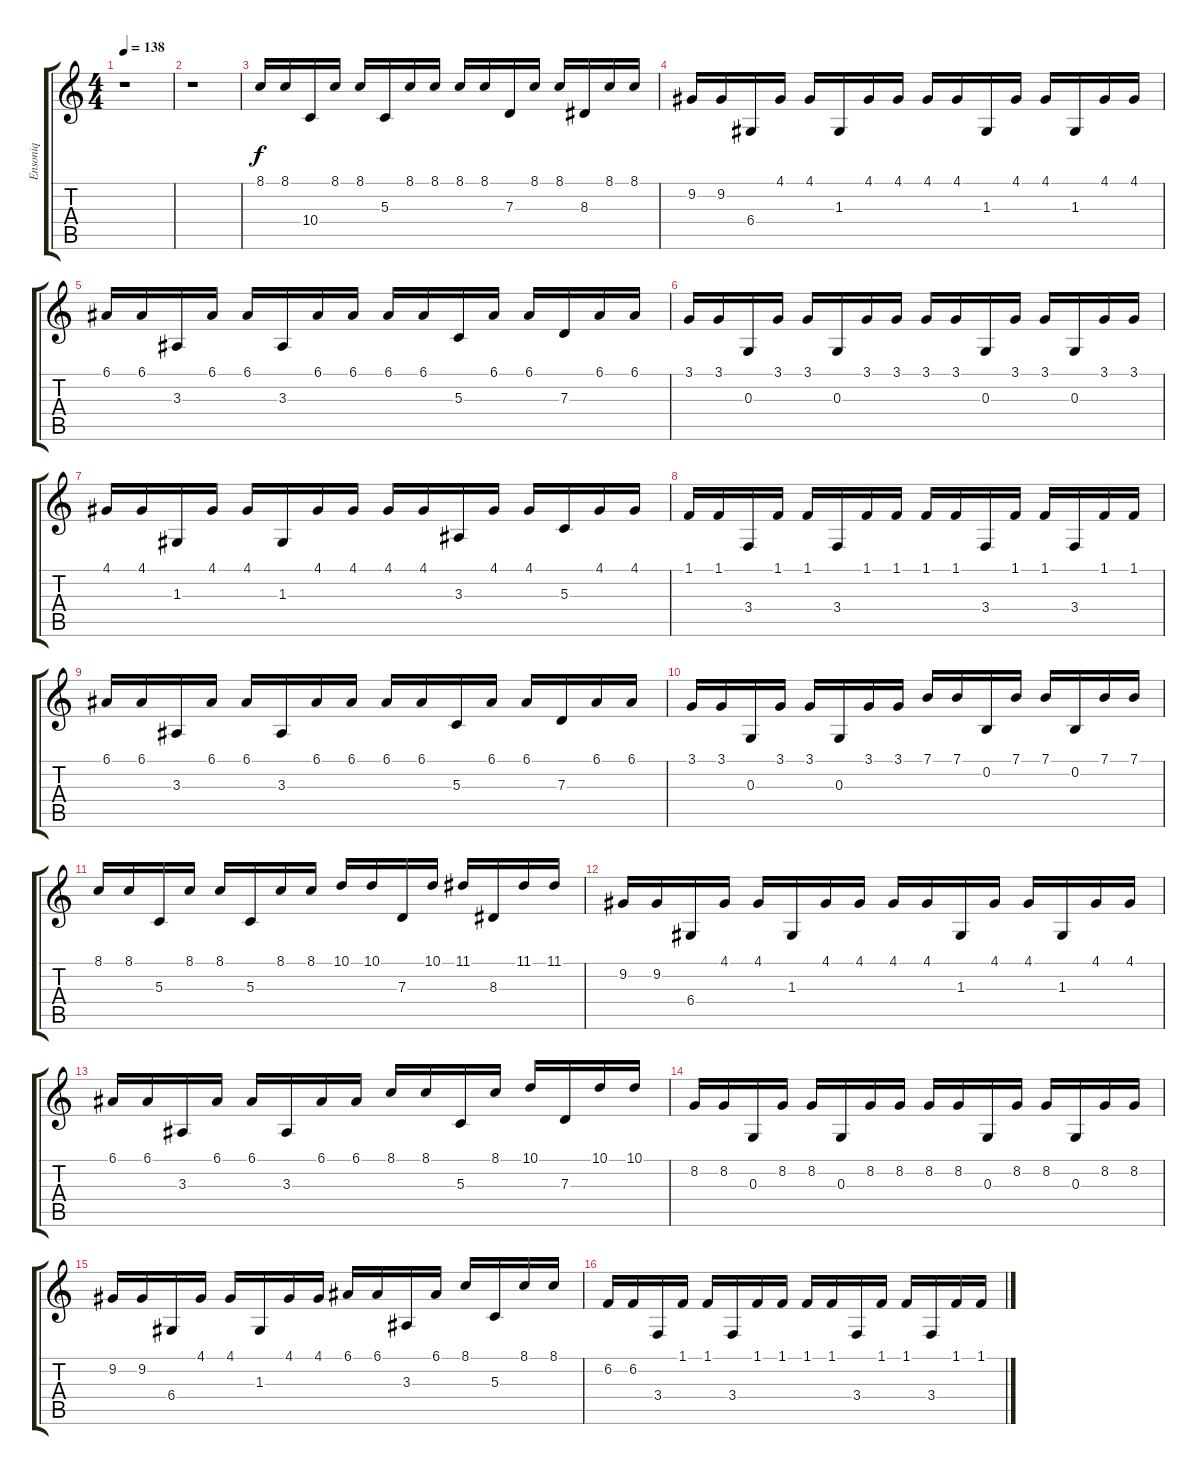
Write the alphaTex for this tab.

\track ("Ensoniq" "Ensoniq") {instrument fx4atmosphere}
\staff {score tabs}
\tuning (E4 B3 G3 D3 A2 E2) {hide}
\ts (4 4)
\tempo 138
\clef g2
\ks c
r.1{dy fff} |
r.1 |
8.1.16{dy f} 8.1.16 10.4.16 8.1.16 8.1.16 5.3.16 8.1.16 8.1.16 8.1.16 8.1.16 7.3.16 8.1.16 8.1.16 8.3.16 8.1.16 8.1.16 |
9.2.16 9.2.16 6.4.16 4.1.16 4.1.16 1.3.16 4.1.16 4.1.16 4.1.16 4.1.16 1.3.16 4.1.16 4.1.16 1.3.16 4.1.16 4.1.16 |
6.1.16 6.1.16 3.3.16 6.1.16 6.1.16 3.3.16 6.1.16 6.1.16 6.1.16 6.1.16 5.3.16 6.1.16 6.1.16 7.3.16 6.1.16 6.1.16 |
3.1.16 3.1.16 0.3.16 3.1.16 3.1.16 0.3.16 3.1.16 3.1.16 3.1.16 3.1.16 0.3.16 3.1.16 3.1.16 0.3.16 3.1.16 3.1.16 |
4.1.16 4.1.16 1.3.16 4.1.16 4.1.16 1.3.16 4.1.16 4.1.16 4.1.16 4.1.16 3.3.16 4.1.16 4.1.16 5.3.16 4.1.16 4.1.16 |
1.1.16 1.1.16 3.4.16 1.1.16 1.1.16 3.4.16 1.1.16 1.1.16 1.1.16 1.1.16 3.4.16 1.1.16 1.1.16 3.4.16 1.1.16 1.1.16 |
6.1.16 6.1.16 3.3.16 6.1.16 6.1.16 3.3.16 6.1.16 6.1.16 6.1.16 6.1.16 5.3.16 6.1.16 6.1.16 7.3.16 6.1.16 6.1.16 |
3.1.16 3.1.16 0.3.16 3.1.16 3.1.16 0.3.16 3.1.16 3.1.16 7.1.16 7.1.16 0.2.16 7.1.16 7.1.16 0.2.16 7.1.16 7.1.16 |
8.1.16 8.1.16 5.3.16 8.1.16 8.1.16 5.3.16 8.1.16 8.1.16 10.1.16 10.1.16 7.3.16 10.1.16 11.1.16 8.3.16 11.1.16 11.1.16 |
9.2.16 9.2.16 6.4.16 4.1.16 4.1.16 1.3.16 4.1.16 4.1.16 4.1.16 4.1.16 1.3.16 4.1.16 4.1.16 1.3.16 4.1.16 4.1.16 |
6.1.16 6.1.16 3.3.16 6.1.16 6.1.16 3.3.16 6.1.16 6.1.16 8.1.16 8.1.16 5.3.16 8.1.16 10.1.16 7.3.16 10.1.16 10.1.16 |
8.2.16 8.2.16 0.3.16 8.2.16 8.2.16 0.3.16 8.2.16 8.2.16 8.2.16 8.2.16 0.3.16 8.2.16 8.2.16 0.3.16 8.2.16 8.2.16 |
9.2.16 9.2.16 6.4.16 4.1.16 4.1.16 1.3.16 4.1.16 4.1.16 6.1.16 6.1.16 3.3.16 6.1.16 8.1.16 5.3.16 8.1.16 8.1.16 |
6.2.16 6.2.16 3.4.16 1.1.16 1.1.16 3.4.16 1.1.16 1.1.16 1.1.16 1.1.16 3.4.16 1.1.16 1.1.16 3.4.16 1.1.16 1.1.16
